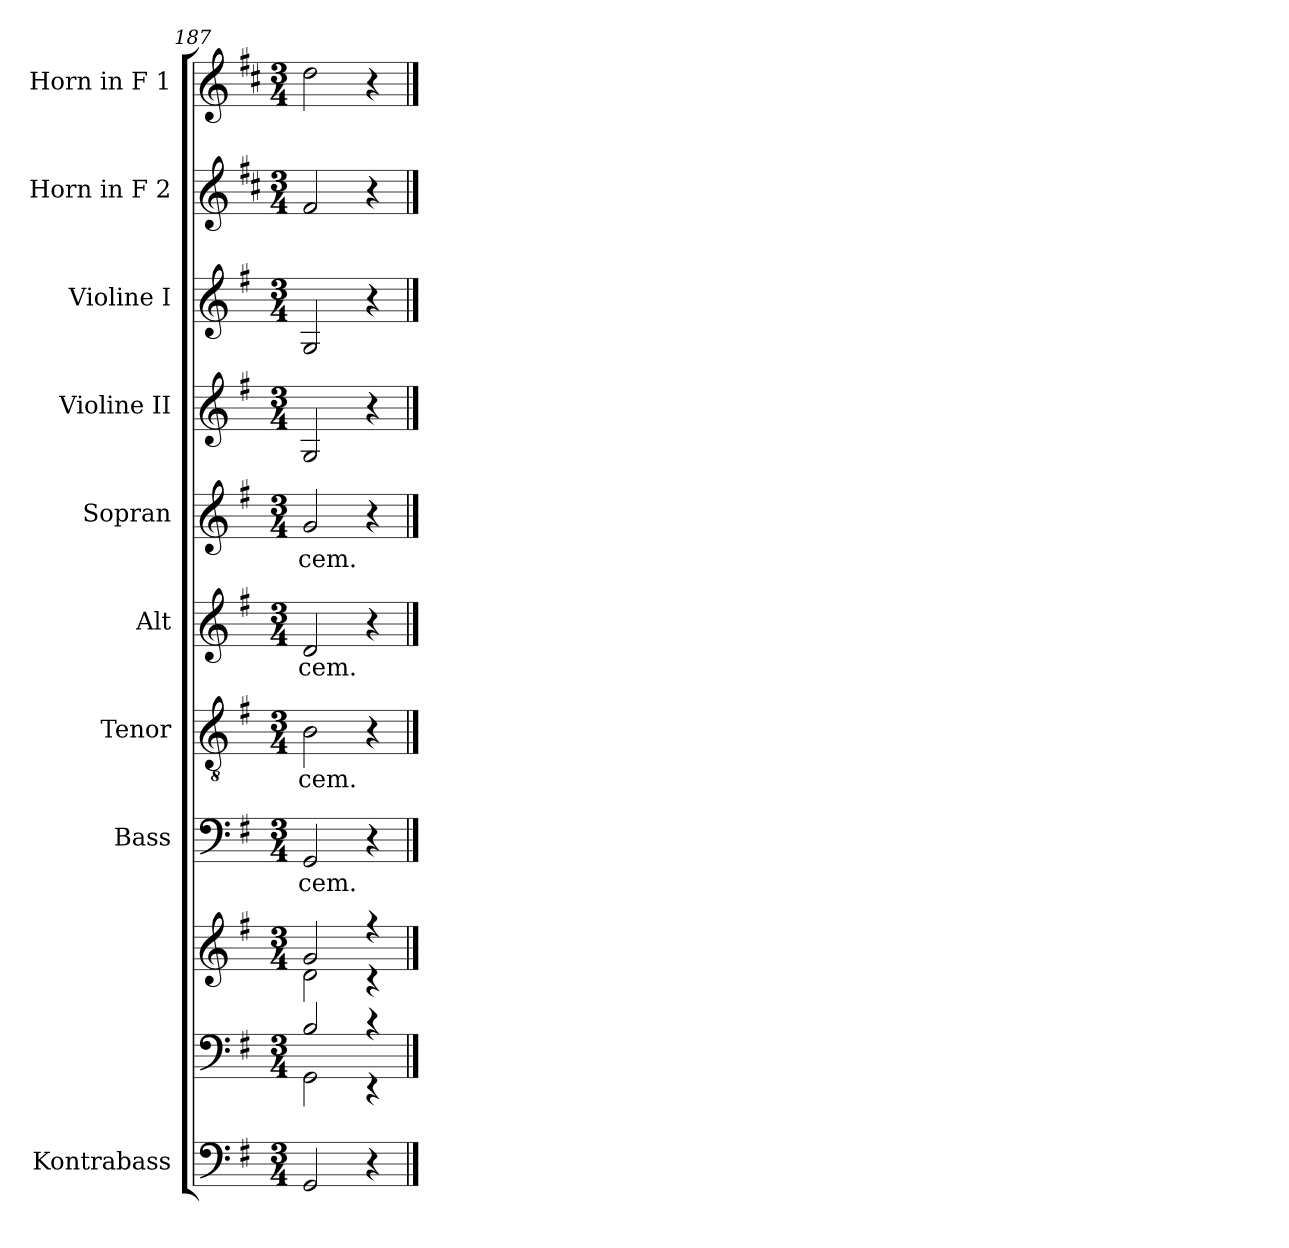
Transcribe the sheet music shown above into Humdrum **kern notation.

**kern	**kern	**kern	**kern	**text	**kern	**text	**kern	**text	**kern	**text	**kern	**kern	**kern	**kern
*part10	*part9	*part9	*part8	*part8	*part7	*part7	*part6	*part6	*part5	*part5	*part4	*part3	*part2	*part1
*staff11	*staff10	*staff9	*staff8	*staff8	*staff7	*staff7	*staff6	*staff6	*staff5	*staff5	*staff4	*staff3	*staff2	*staff1
*I"Kontrabass	*	*	*I"Bass	*	*I"Tenor	*	*I"Alt	*	*I"Sopran	*	*I"Violine II	*I"Violine I	*I"Horn in F 2	*I"Horn in F 1
*I'Kb.	*	*	*I'B.	*	*I'T.	*	*I'A.	*	*I'S.	*	*I'Vl. II	*I'Vl. I	*I'Hrn. 2	*I'Hrn. 1
*clefF4	*clefF4	*clefG2	*clefF4	*	*clefGv2	*	*clefG2	*	*clefG2	*	*clefG2	*clefG2	*clefG2	*clefG2
*ITrd7c12	*	*	*	*	*	*	*	*	*	*	*	*	*ITrd4c7	*ITrd4c7
*k[f#]	*k[f#]	*k[f#]	*k[f#]	*	*k[f#]	*	*k[f#]	*	*k[f#]	*	*k[f#]	*k[f#]	*k[f#]	*k[f#]
*G:	*G:	*G:	*G:	*	*G:	*	*G:	*	*G:	*	*G:	*G:	*G:	*G:
*M3/4	*M3/4	*M3/4	*M3/4	*	*M3/4	*	*M3/4	*	*M3/4	*	*M3/4	*M3/4	*M3/4	*M3/4
=187	=187	=187	=187	=187	=187	=187	=187	=187	=187	=187	=187	=187	=187	=187
*	*^	*^	*	*	*	*	*	*	*	*	*	*	*	*
!	!	!	!	!	!	!LO:LY:b	!	!LO:LY:b	!	!LO:LY:b	!	!LO:LY:b	!	!	!	!
2GGG/	2B/	2GG\	2g/	2d\	2GG/	-cem.	2B\	-cem.	2d/	-cem.	2g/	-cem.	2G/	2G/	2B/	2g\
4r	4r	4r	4r	4r	4r	.	4r	.	4r	.	4r	.	4r	4r	4r	4r
*	*v	*v	*	*	*	*	*	*	*	*	*	*	*	*	*	*
*	*	*v	*v	*	*	*	*	*	*	*	*	*	*	*	*
==	==	==	==	==	==	==	==	==	==	==	==	==	==	==
*-	*-	*-	*-	*-	*-	*-	*-	*-	*-	*-	*-	*-	*-	*-
